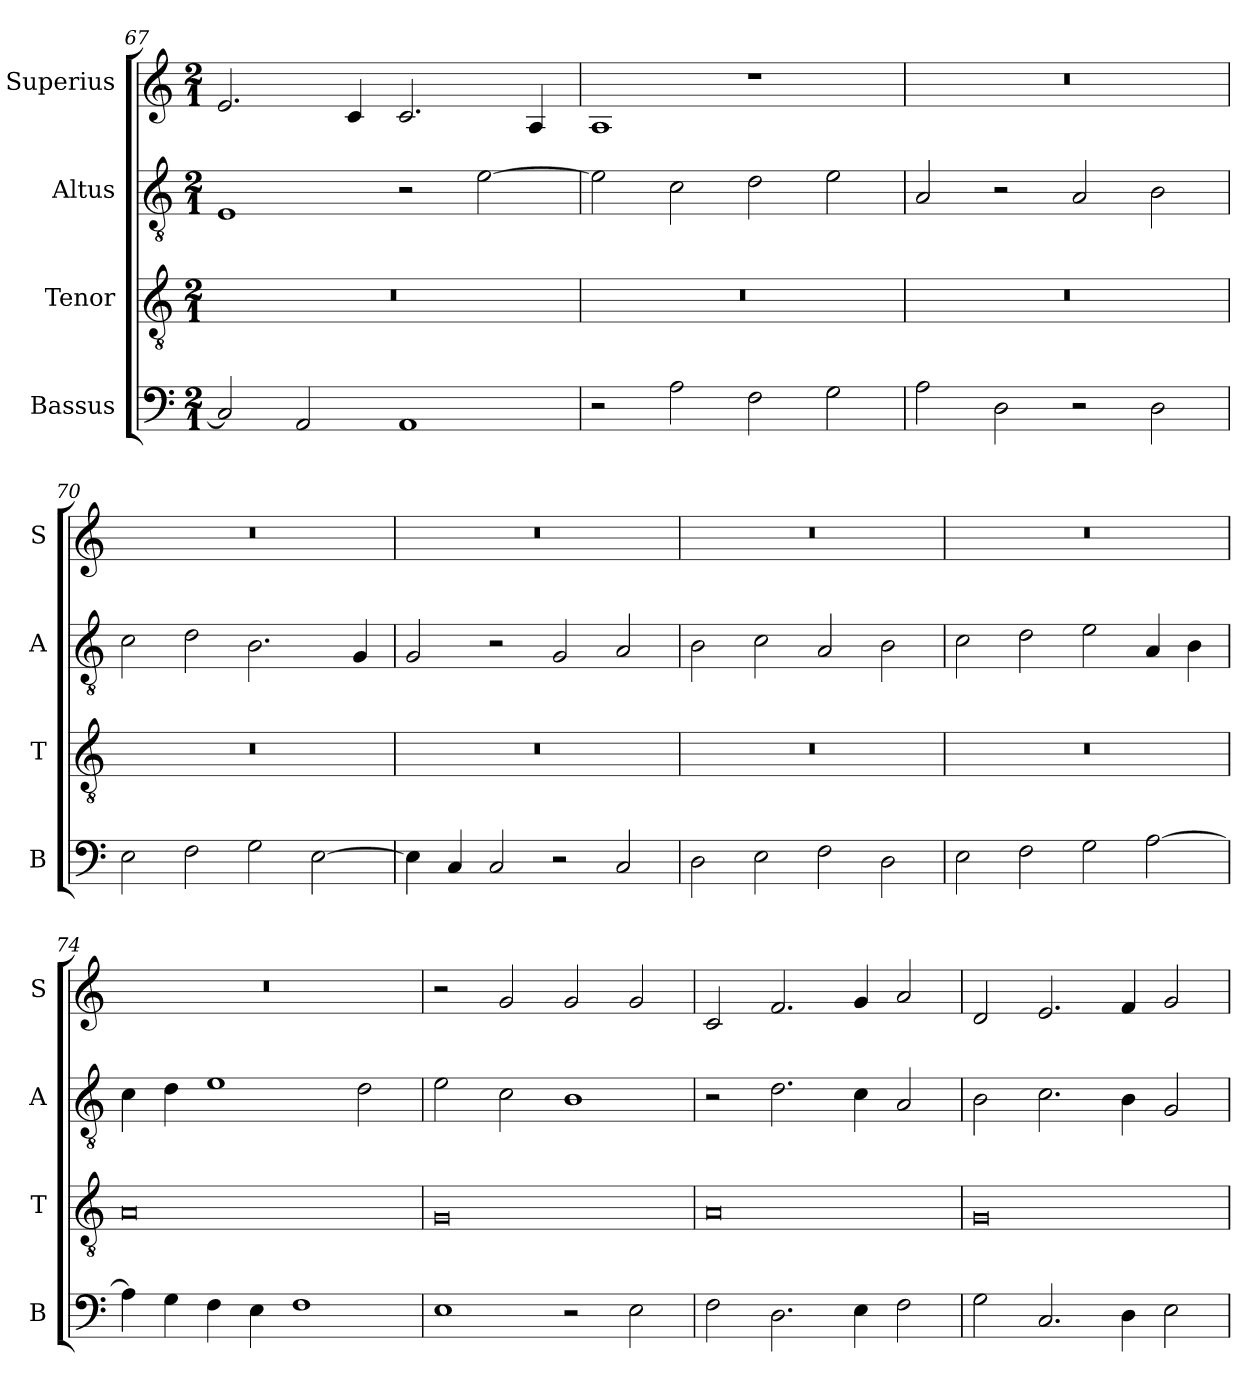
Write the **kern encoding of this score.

**kern	**kern	**kern	**kern
*part4	*part3	*part2	*part1
*staff4	*staff3	*staff2	*staff1
*I"Bassus	*I"Tenor	*I"Altus	*I"Superius
*I'B	*I'T	*I'A	*I'S
*clefF4	*clefGv2	*clefGv2	*clefG2
*k[]	*k[]	*k[]	*k[]
*M2/1	*M2/1	*M2/1	*M2/1
=67	=67	=67	=67
2C/]	0r	1E	2.e/
2AA/	.	.	.
.	.	.	4c/
1AA	.	2r	2.c/
.	.	[2e\	.
.	.	.	4A/
=68	=68	=68	=68
2r	0r	2e\]	1A
2A\	.	2c\	.
2F\	.	2d\	1r
2G\	.	2e\	.
=69	=69	=69	=69
2A\	0r	2A/	0r
2D\	.	2r	.
2r	.	2A/	.
2D\	.	2B\	.
=70	=70	=70	=70
2E\	0r	2c\	0r
2F\	.	2d\	.
2G\	.	2.B\	.
[2E\	.	.	.
.	.	4G/	.
=71	=71	=71	=71
4E\]	0r	2G/	0r
4C/	.	.	.
2C/	.	2r	.
2r	.	2G/	.
2C/	.	2A/	.
=72	=72	=72	=72
2D\	0r	2B\	0r
2E\	.	2c\	.
2F\	.	2A/	.
2D\	.	2B\	.
=73	=73	=73	=73
2E\	0r	2c\	0r
2F\	.	2d\	.
2G\	.	2e\	.
[2A\	.	4A/	.
.	.	4B\	.
=74	=74	=74	=74
4A\]	0A	4c\	0r
4G\	.	4d\	.
4F\	.	1e	.
4E\	.	.	.
1F	.	.	.
.	.	2d\	.
=75	=75	=75	=75
1E	0G	2e\	2r
.	.	2c\	2g/
2r	.	1B	2g/
2E\	.	.	2g/
=76	=76	=76	=76
2F\	0A	2r	2c/
2.D\	.	2.d\	2.f/
4E\	.	4c\	4g/
2F\	.	2A/	2a/
=77	=77	=77	=77
2G\	0G	2B\	2d/
2.C/	.	2.c\	2.e/
4D\	.	4B\	4f/
2E\	.	2G/	2g/
=	=	=	=
*-	*-	*-	*-
